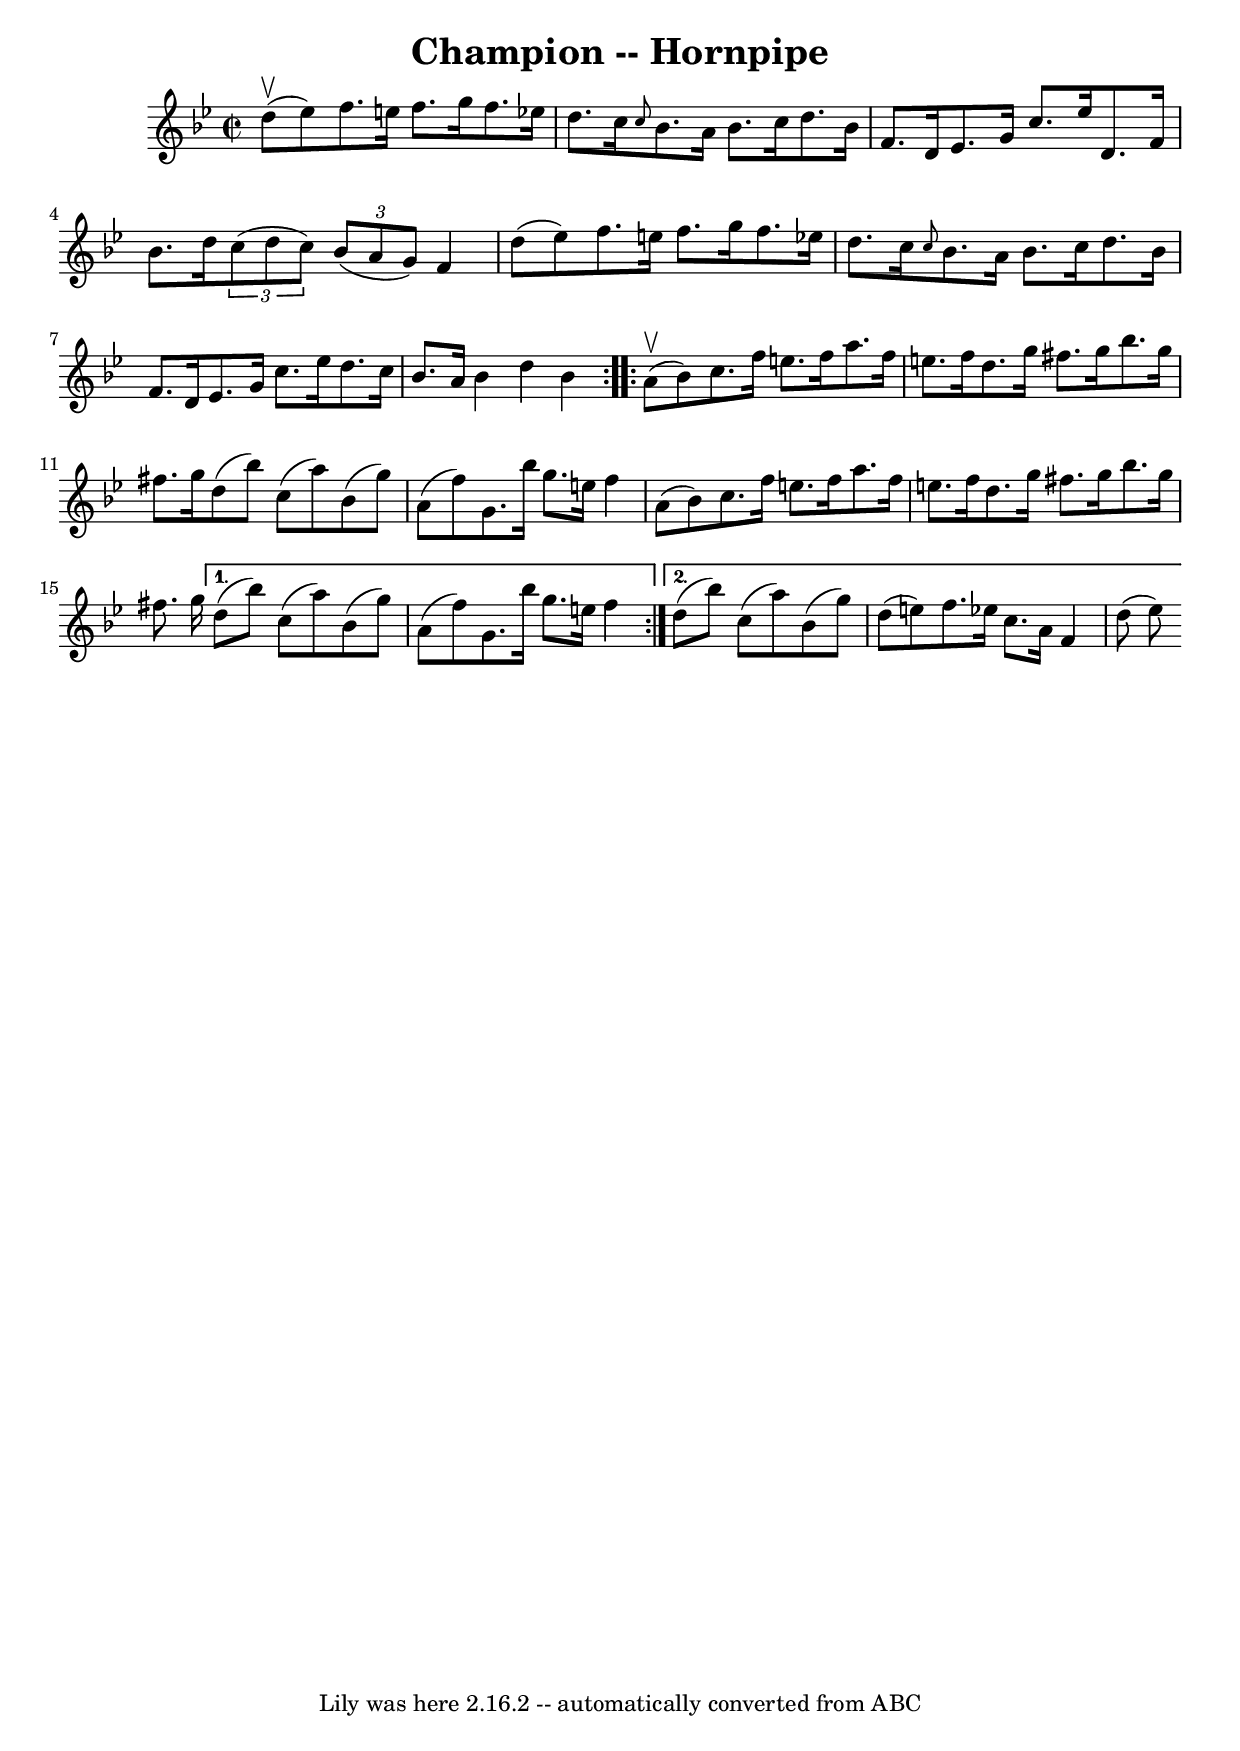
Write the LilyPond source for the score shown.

\version "2.16.2"
\include "Mammoth.ily"
\header {
  %% book = "Cole's 1000 Fiddle Tunes"
 crossRefNumber = "1"
 footnotes = ""
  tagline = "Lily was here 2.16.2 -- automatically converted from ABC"
  title = "Champion -- Hornpipe"

}
voicedefault =  {



  \repeat volta 2 {

    \override Staff.TimeSignature #'style = #'C
    \time 2/2      \key bf \major d''8 (^\upbow ef''8)  |
 f''8. e''16 f''8. g''16 f''8. ef''!16 d''8. c''16   |
    
    \grace { c''8  
	   } bf'8. a'16 bf'8. c''16 d''8. bf'16 f'8. d'16   |
 ef'8. g'16 c''8. ef''16 d'8. f'16 bf'8. d''16   |
    \times 2/3 { c''8 (d''8 c''8) 
	       }   
    \times 2/3 { bf'8 (a'8 g'8)  	       } f'4 d''8 (ef''8)  |
 f''8. e''16 f''8. g''16 f''8. ef''!16 d''8. c''16    |
    \grace { c''8  
	   } bf'8. a'16 bf'8. c''16 d''8. bf'16 f'8. d'16   |
 ef'8. g'16 c''8. ef''16 d''8. c''16 bf'8. a'16   |
 bf'4 d''4 bf'4  
  }     

  \repeat volta 2 { a'8 (^\upbow bf'8)  |
 c''8. f''16 e''8. f''16 a''8. f''16 e''8. f''16   |
 d''8. g''16 fs''8. g''16 bf''8. g''16 fs''8. g''16   |
 d''8 ( bf''8) c''8 (a''8) bf'8 (g''8) a'8 (f''8)  |
 g'8. bf''16 g''8. e''16 f''4 a'8 (bf'8)  |
 c''8. f''16 e''8. f''16 a''8. f''16 e''8. f''16   |
 d''8. g''16 fs''8. g''16 bf''8. g''16 fs''8. g''16    |
    
  } \alternative{{ d''8 (bf''8) c''8 (a''8) bf'8  		   (g''8) a'8 (f''8)  |
		 g'8. bf''16 g''8. e''16    
		 f''4  
		 } { d''8 (bf''8) c''8 (a''8) bf'8 (g''8) d''8  		     (e''8)  |
		 f''8. ef''!16 c''8. a'16 f'4 d''8 ( 		 ef''8) \bar " |."   
		   }
	       }

}

\score{
  <<

    \context Staff="default"
    {
      \voicedefault 
      
    }

  >>
  \layout {
    
  }
  \midi {
  }

}
